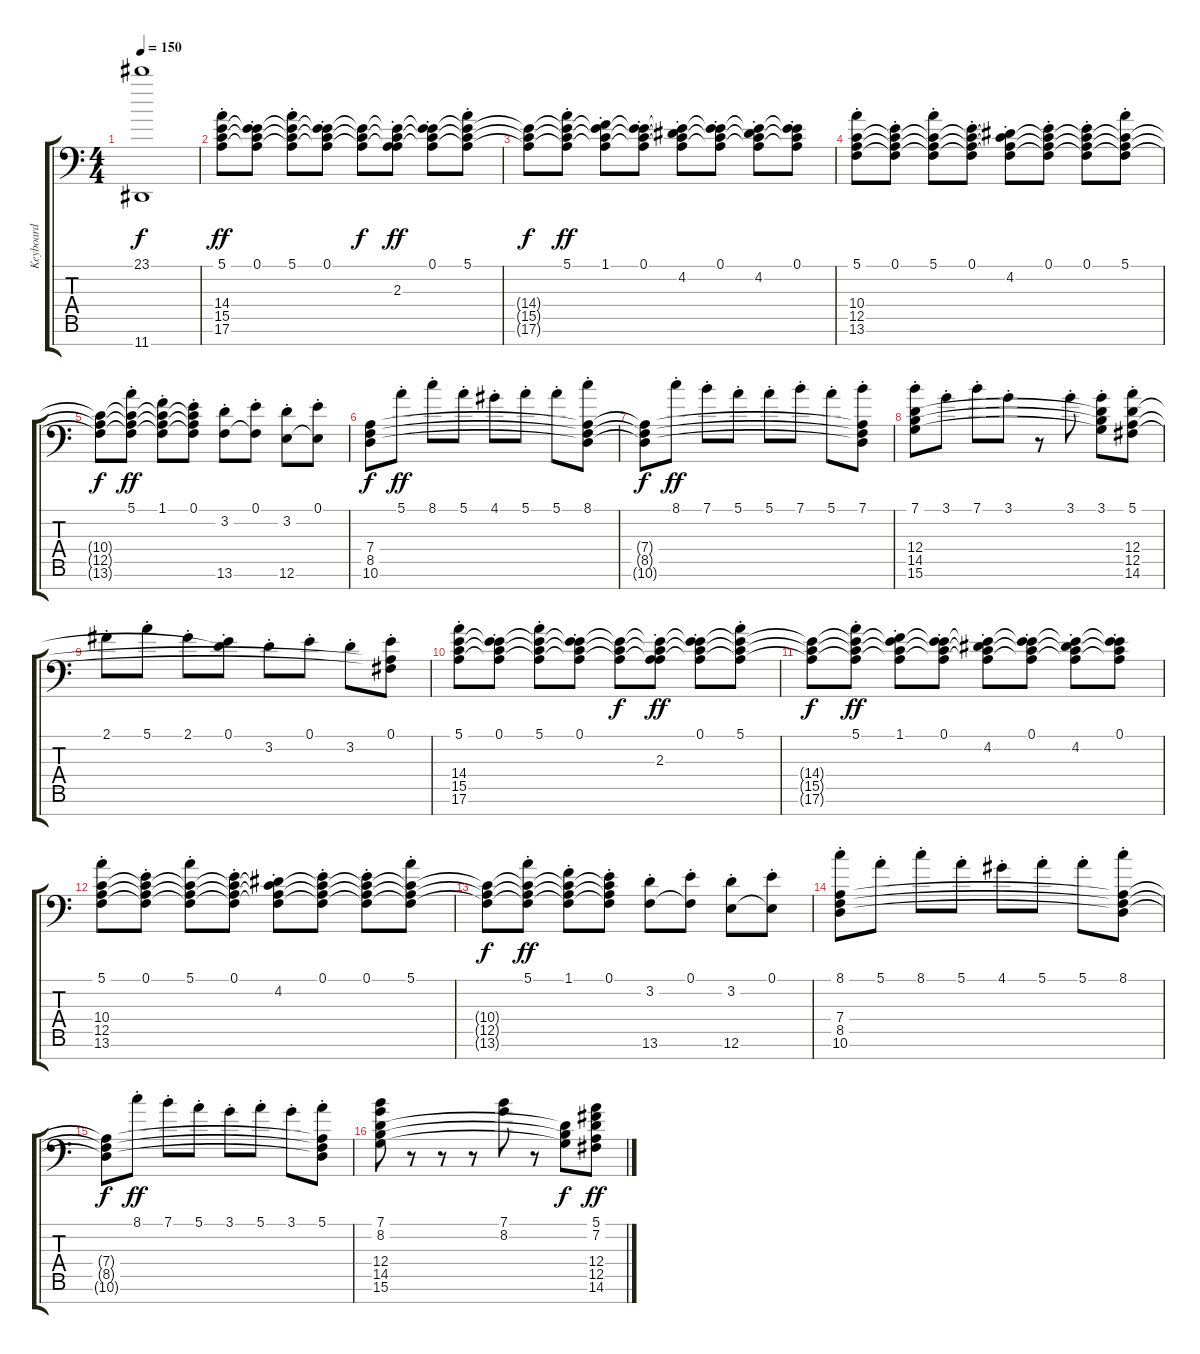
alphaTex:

\track ("Keyboard" "Keyboard") {instrument stringensemble1}
\staff {score tabs}
\tuning (E4 B3 G3 D3 A2 E2 E1) {hide}
\ts (4 4)
\tempo 150
\clef f4
\ks c
(23.1{t} 11.7{t}).1{dy f} |
(5.1{st} 14.4 15.5 17.6).8{dy ff} (0.1{st} 14.4{t} 15.5{t} 17.6{t}).8 (5.1{st} 14.4{t} 15.5{t} 17.6{t}).8 (0.1{st} 14.4{t} 15.5{t} 17.6{t}).8 (14.4{t} 15.5{t} 17.6{t}).8{dy f} (2.3{st} 14.4{t} 15.5{t} 17.6{t}).8{dy ff} (0.1{st} 14.4{t} 15.5{t} 17.6{t}).8 (5.1{st} 14.4{t} 15.5{t} 17.6{t}).8 |
(14.4{t} 15.5{t} 17.6{t}).8{dy f} (5.1{st} 14.4{t} 15.5{t} 17.6{t}).8{dy ff} (1.1{st} 14.4{t} 15.5{t} 17.6{t}).8 (0.1{st} 14.4{t} 15.5{t} 17.6{t}).8 (4.2{st} 14.4{t} 15.5{t} 17.6{t}).8 (0.1{st} 14.4{t} 15.5{t} 17.6{t}).8 (4.2{st} 14.4{t} 15.5{t} 17.6{t}).8 (0.1{st} 14.4{t} 15.5{t} 17.6{t}).8 |
(5.1{st} 10.4 12.5 13.6).8 (0.1{st} 10.4{t} 12.5{t} 13.6{t}).8 (5.1{st} 10.4{t} 12.5{t} 13.6{t}).8 (0.1{st} 10.4{t} 12.5{t} 13.6{t}).8 (4.2{st} 10.4{t} 12.5{t} 13.6{t}).8 (0.1{st} 10.4{t} 12.5{t} 13.6{t}).8 (0.1{st} 10.4{t} 12.5{t} 13.6{t}).8 (5.1{st} 10.4{t} 12.5{t} 13.6{t}).8 |
(10.4{t} 12.5{t} 13.6{t}).8{dy f} (5.1{st} 10.4{t} 12.5{t} 13.6{t}).8{dy ff} (1.1{st} 10.4{t} 12.5{t} 13.6{t}).8 (0.1{st} 10.4{t} 12.5{t} 13.6{t}).8 (3.2{st} 13.6).8 (0.1{st} 13.6{t}).8 (3.2{st} 12.6).8 (0.1{st} 12.6{t}).8 |
(7.4 8.5 10.6).8{dy f} 5.1{st}.8{dy ff} 8.1{st}.8 5.1{st}.8 4.1{st}.8 5.1{st}.8 5.1{st}.8 (8.1{st} 7.4{t} 8.5{t} 10.6{t}).8 |
(7.4{t} 8.5{t} 10.6{t}).8{dy f} 8.1{st}.8{dy ff} 7.1{st}.8 5.1{st}.8 5.1{st}.8 7.1{st}.8 5.1{st}.8 (7.1{st} 7.4{t} 8.5{t} 10.6{t}).8 |
(7.1{st} 12.4 14.5 15.6).8 3.1{st}.8 7.1{st}.8 3.1{st}.8 r.8 3.1{st}.8 (3.1{st} 12.4{t} 14.5{t} 15.6{t}).8 (5.1{st} 12.4 12.5 14.6).8 |
2.1{st}.8 5.1{st}.8 2.1{st}.8 (0.1{st} 12.4{t}).8 3.2{st}.8 0.1{st}.8 3.2{st}.8 (0.1{st} 12.5{t} 14.6{t}).8 |
(5.1{st} 14.4 15.5 17.6).8 (0.1{st} 14.4{t} 15.5{t} 17.6{t}).8 (5.1{st} 14.4{t} 15.5{t} 17.6{t}).8 (0.1{st} 14.4{t} 15.5{t} 17.6{t}).8 (14.4{t} 15.5{t} 17.6{t}).8{dy f} (2.3{st} 14.4{t} 15.5{t} 17.6{t}).8{dy ff} (0.1{st} 14.4{t} 15.5{t} 17.6{t}).8 (5.1{st} 14.4{t} 15.5{t} 17.6{t}).8 |
(14.4{t} 15.5{t} 17.6{t}).8{dy f} (5.1{st} 14.4{t} 15.5{t} 17.6{t}).8{dy ff} (1.1{st} 14.4{t} 15.5{t} 17.6{t}).8 (0.1{st} 14.4{t} 15.5{t} 17.6{t}).8 (4.2{st} 14.4{t} 15.5{t} 17.6{t}).8 (0.1{st} 14.4{t} 15.5{t} 17.6{t}).8 (4.2{st} 14.4{t} 15.5{t} 17.6{t}).8 (0.1{st} 14.4{t} 15.5{t} 17.6{t}).8 |
(5.1{st} 10.4 12.5 13.6).8 (0.1{st} 10.4{t} 12.5{t} 13.6{t}).8 (5.1{st} 10.4{t} 12.5{t} 13.6{t}).8 (0.1{st} 10.4{t} 12.5{t} 13.6{t}).8 (4.2{st} 10.4{t} 12.5{t} 13.6{t}).8 (0.1{st} 10.4{t} 12.5{t} 13.6{t}).8 (0.1{st} 10.4{t} 12.5{t} 13.6{t}).8 (5.1{st} 10.4{t} 12.5{t} 13.6{t}).8 |
(10.4{t} 12.5{t} 13.6{t}).8{dy f} (5.1{st} 10.4{t} 12.5{t} 13.6{t}).8{dy ff} (1.1{st} 10.4{t} 12.5{t} 13.6{t}).8 (0.1{st} 10.4{t} 12.5{t} 13.6{t}).8 (3.2{st} 13.6).8 (0.1{st} 13.6{t}).8 (3.2{st} 12.6).8 (0.1{st} 12.6{t}).8 |
(8.1{st} 7.4 8.5 10.6).8 5.1{st}.8 8.1{st}.8 5.1{st}.8 4.1{st}.8 5.1{st}.8 5.1{st}.8 (8.1{st} 7.4{t} 8.5{t} 10.6{t}).8 |
(7.4{t} 8.5{t} 10.6{t}).8{dy f} 8.1{st}.8{dy ff} 7.1{st}.8 5.1{st}.8 3.1{st}.8 5.1{st}.8 3.1{st}.8 (5.1{st} 7.4{t} 8.5{t} 10.6{t}).8 |
(7.1 8.2 12.4 14.5 15.6).8 r.8 r.8 r.8 (7.1 8.2).8 r.8 (12.4{t} 14.5{t} 15.6{t}).8{dy f} (5.1 7.2 12.4 12.5 14.6).8{dy ff}
